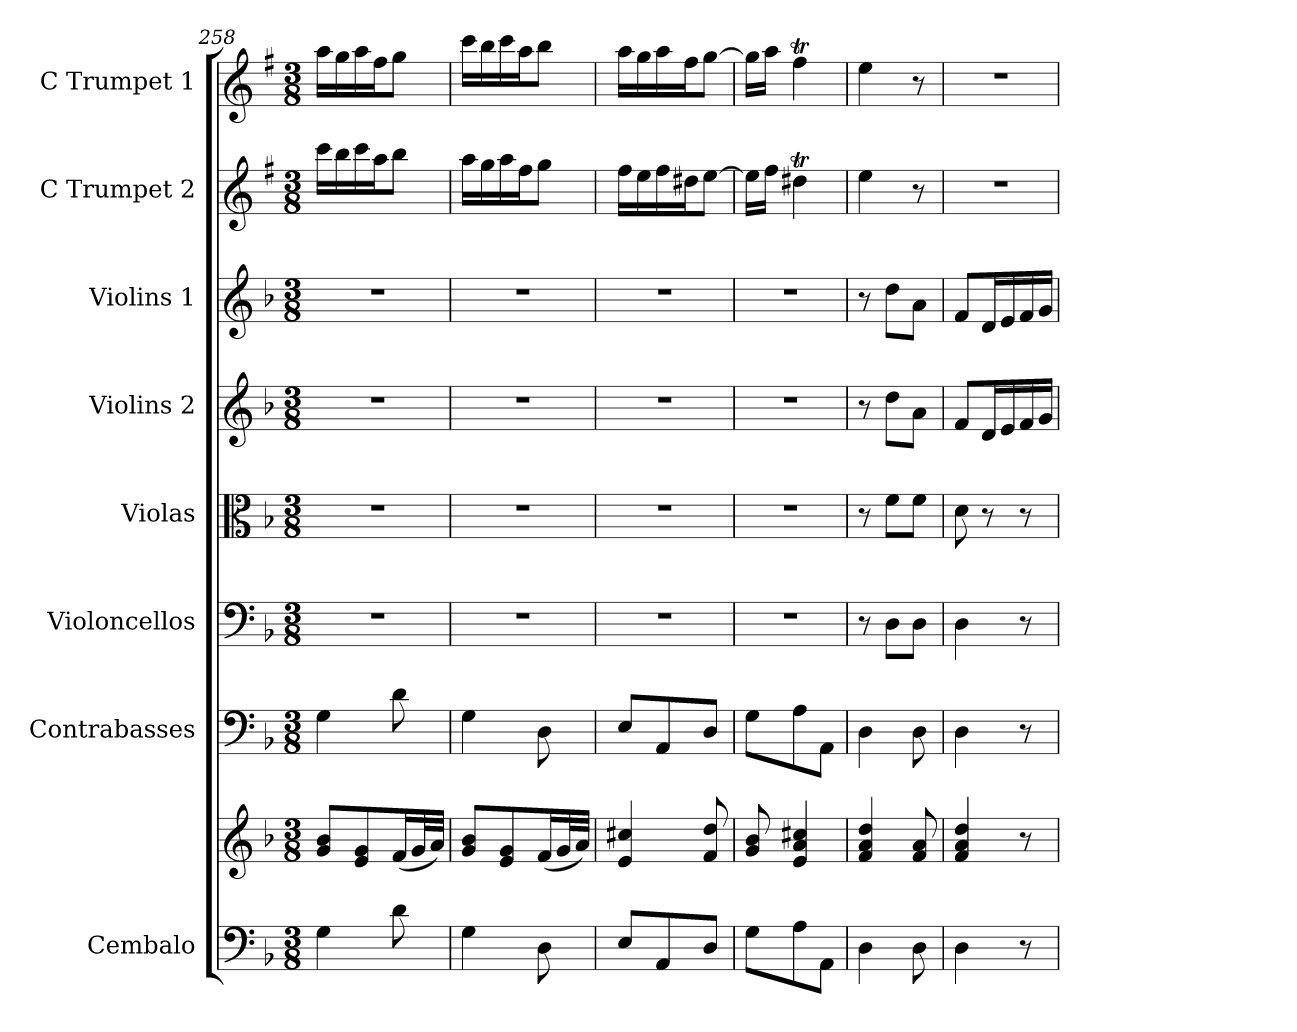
**kern	**kern	**kern	**kern	**kern	**kern	**kern	**kern	**kern
*part8	*part8	*part7	*part6	*part5	*part4	*part3	*part2	*part1
*staff9	*staff8	*staff7	*staff6	*staff5	*staff4	*staff3	*staff2	*staff1
*I"Cembalo	*	*I"Contrabasses	*I"Violoncellos	*I"Violas	*I"Violins 2	*I"Violins 1	*I"C Trumpet 2	*I"C Trumpet 1
*I'Cbl.	*	*I'Cbs.	*I'Vcs.	*I'Vlas.	*I'Vlns. 2	*I'Vlns. 1	*I'C Tpt. 2	*I'C Tpt. 1
!!LO:PB:g=z
*clefF4	*clefG2	*clefF4	*clefF4	*clefC3	*clefG2	*clefG2	*clefG2	*clefG2
*	*	*	*	*	*	*	*ITrd1c2	*ITrd1c2
*k[b-]	*k[b-]	*k[b-]	*k[b-]	*k[b-]	*k[b-]	*k[b-]	*k[b-]	*k[b-]
*M3/8	*M3/8	*M3/8	*M3/8	*M3/8	*M3/8	*M3/8	*M3/8	*M3/8
=258	=258	=258	=258	=258	=258	=258	=258	=258
4G\	8g/ 8b-/L	4G\	4.r	4.r	4.r	4.r	16bb-\LL	16gg\LL
.	.	.	.	.	.	.	16aa\	16ff\
.	8e/ 8g/	.	.	.	.	.	16bb-\	16gg\
.	.	.	.	.	.	.	16gg\J	16ee\J
8d\	(<16f/L	8d\	.	.	.	.	8aa\J	8ff\J
.	32g/L	.	.	.	.	.	.	.
.	32a/JJJ)	.	.	.	.	.	.	.
=259	=259	=259	=259	=259	=259	=259	=259	=259
4G\	8g/ 8b-/L	4G\	4.r	4.r	4.r	4.r	16gg\LL	16bb-\LL
.	.	.	.	.	.	.	16ff\	16aa\
.	8e/ 8g/	.	.	.	.	.	16gg\	16bb-\
.	.	.	.	.	.	.	16ee\J	16gg\J
8D\	(<16f/L	8D\	.	.	.	.	8ff\J	8aa\J
.	32g/L	.	.	.	.	.	.	.
.	32a/JJJ)	.	.	.	.	.	.	.
=260	=260	=260	=260	=260	=260	=260	=260	=260
8E/L	4e/ 4cc#X/	8E/L	4.r	4.r	4.r	4.r	16ee\LL	16gg\LL
.	.	.	.	.	.	.	16dd\	16ff\
8AA/	.	8AA/	.	.	.	.	16ee\	16gg\
.	.	.	.	.	.	.	16cc#X\J	16ee\J
8D/J	8f/ 8dd/	8D/J	.	.	.	.	[8dd\J	[8ff\J
=261	=261	=261	=261	=261	=261	=261	=261	=261
8G\L	8g/ 8b-/	8G\L	4.r	4.r	4.r	4.r	16dd\LL]	16ff\LL]
.	.	.	.	.	.	.	16ee\JJ	16gg\JJ
8A\	4e/ 4a/ 4cc#X/	8A\	.	.	.	.	4cc#Xt\	4eet\
8AA\J	.	8AA\J	.	.	.	.	.	.
=262	=262	=262	=262	=262	=262	=262	=262	=262
4D\	4f/ 4a/ 4dd/	4D\	8r	8r	8r	8r	4dd\	4dd\
.	.	.	8D\L	8f\L	8dd\L	8dd\L	.	.
8D\	8f/ 8a/	8D\	8D\J	8f\J	8a\J	8a\J	8r	8r
=263	=263	=263	=263	=263	=263	=263	=263	=263
4D\	4f/ 4a/ 4dd/	4D\	4D\	8d\	8f/L	8f/L	4.r	4.r
.	.	.	.	8r	16d/L	16d/L	.	.
.	.	.	.	.	16e/	16e/	.	.
8r	8r	8r	8r	8r	16f/	16f/	.	.
.	.	.	.	.	16g/JJ	16g/JJ	.	.
=	=	=	=	=	=	=	=	=
*-	*-	*-	*-	*-	*-	*-	*-	*-
